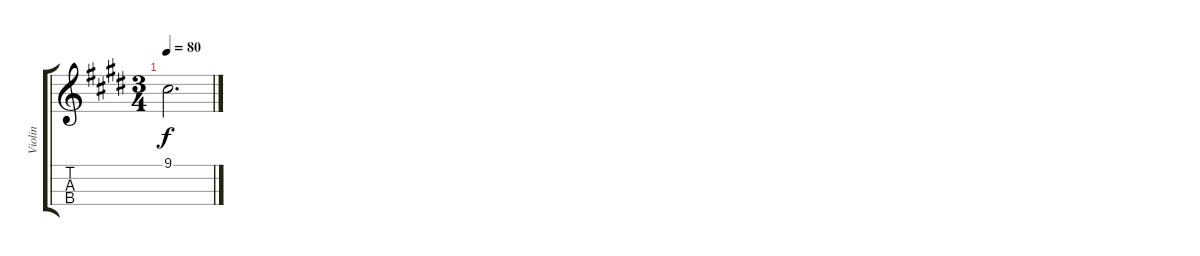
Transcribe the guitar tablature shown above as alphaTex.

\track ("Violin" "Violin") {instrument synthstrings1}
\staff {score tabs}
\tuning (E4 A3 D3 G2) {hide}
\ts (3 4)
\tempo 80
\clef g2
\ks c#minor
9.1{t}.2{d dy f}
